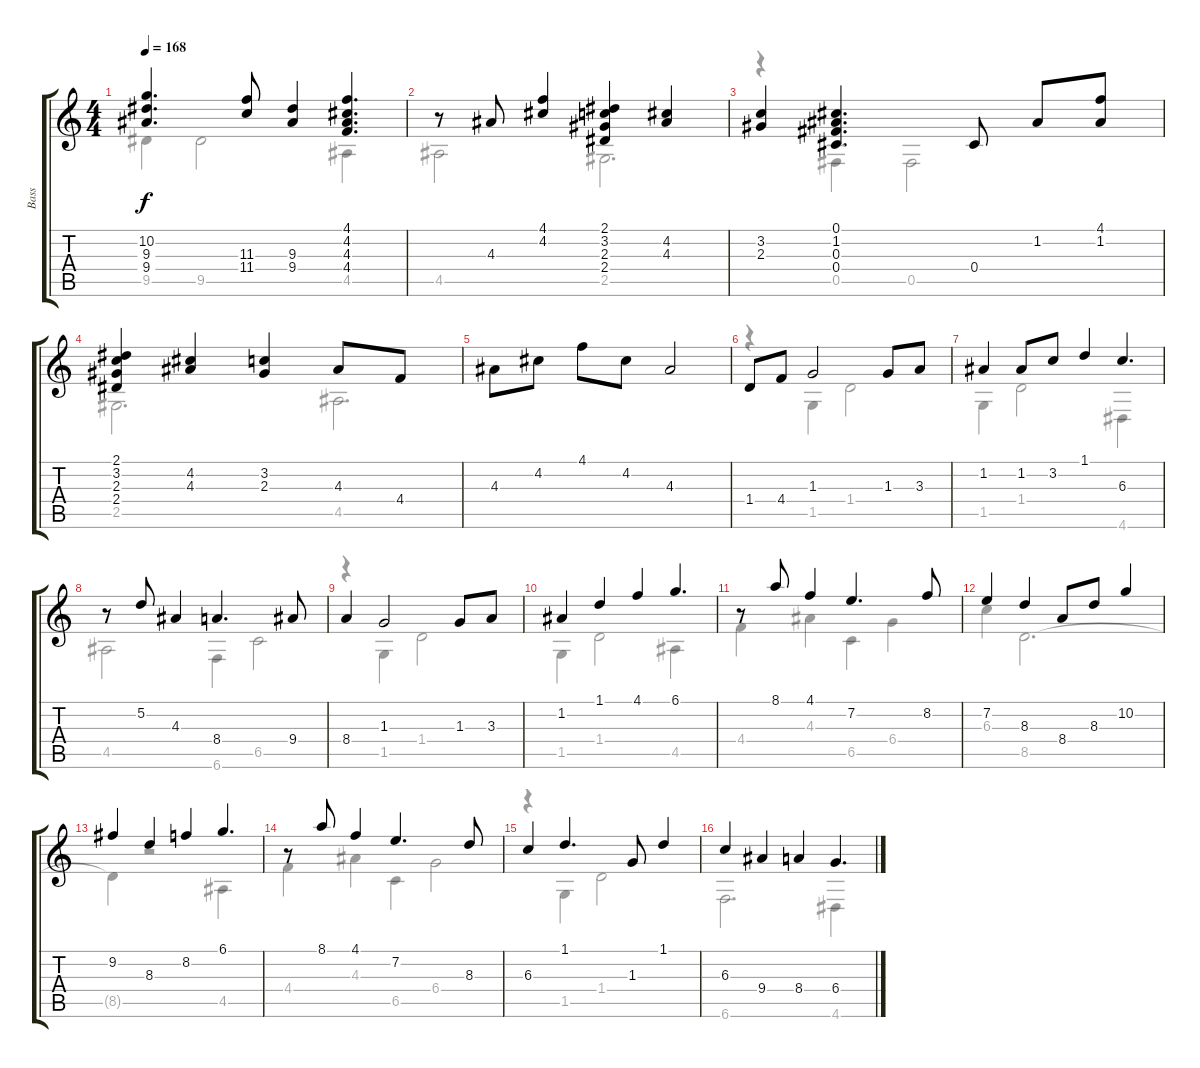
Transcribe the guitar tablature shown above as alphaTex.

\track ("Bass" "Bass") {instrument electricbassfinger}
\staff {score tabs}
\tuning (Db4 A3 Gb3 Db3 Gb2 B1) {hide}
\voice
\ts (4 4)
\tempo 168
\clef g2
\ks c
(10.2 9.3 9.4).4{d dy f} (11.3 11.4).8 (9.3 9.4).4 (4.1 4.2 4.3 4.4).4{d} |
r.8 4.3.8 (4.1 4.2).4 (2.1 3.2 2.3 2.4).4 (4.2 4.3).4 |
(3.2 2.3).4 (0.1 1.2 0.3 0.4).4{d} 0.4.8 1.2.8 (4.1 1.2).8 |
(2.1 3.2 2.3 2.4).4 (4.2 4.3).4 (3.2 2.3).4 4.3.8 4.4.8 |
4.3.8 4.2.8 4.1.8 4.2.8 4.3.2 |
1.4.8 4.4.8 1.3.2 1.3.8 3.3.8 |
1.2.4 1.2.8 3.2.8 1.1.4 6.3.4{d} |
r.8 5.2.8 4.3.4 8.4.4{d} 9.4.8 |
8.4.4 1.3.2 1.3.8 3.3.8 |
1.2.4 1.1.4 4.1.4 6.1.4{d} |
r.8 8.1.8 4.1.4 7.2.4{d} 8.2.8 |
7.2.4 8.3.4 8.4.8 8.3.8 10.2.4 |
9.2.4 8.3.4 8.2.4 6.1.4{d} |
r.8 8.1.8 4.1.4 7.2.4{d} 8.3.8 |
6.3.4 1.1.4{d} 1.3.8 1.1.4 |
6.3.4 9.4.4 8.4.4 6.4.4{d}
\voice
\clef g2
\ottava regular
\simile none
\ks c
9.5.4{dy f} 9.5.2 4.5.4 |
4.5.2 2.5.2{d} |
r.4 0.5.4 0.5.2 |
2.5.2{d} 4.5.2{d} |
|
r.4 1.5.4 1.4.2 |
1.5.4 1.4.2 4.6.4 |
4.5.2 6.6.4 6.5.2 |
r.4 1.5.4 1.4.2 |
1.5.4 1.4.2 4.5.4 |
4.4.4 4.3.4 6.5.4 6.4.4 |
6.3.4 8.5.2{d} |
8.5{t}.4 r.2 4.5.4 |
4.4.4 4.3.4 6.5.4 6.4.2 |
r.4 1.5.4 1.4.2 |
6.6.2{d} 4.6.4
